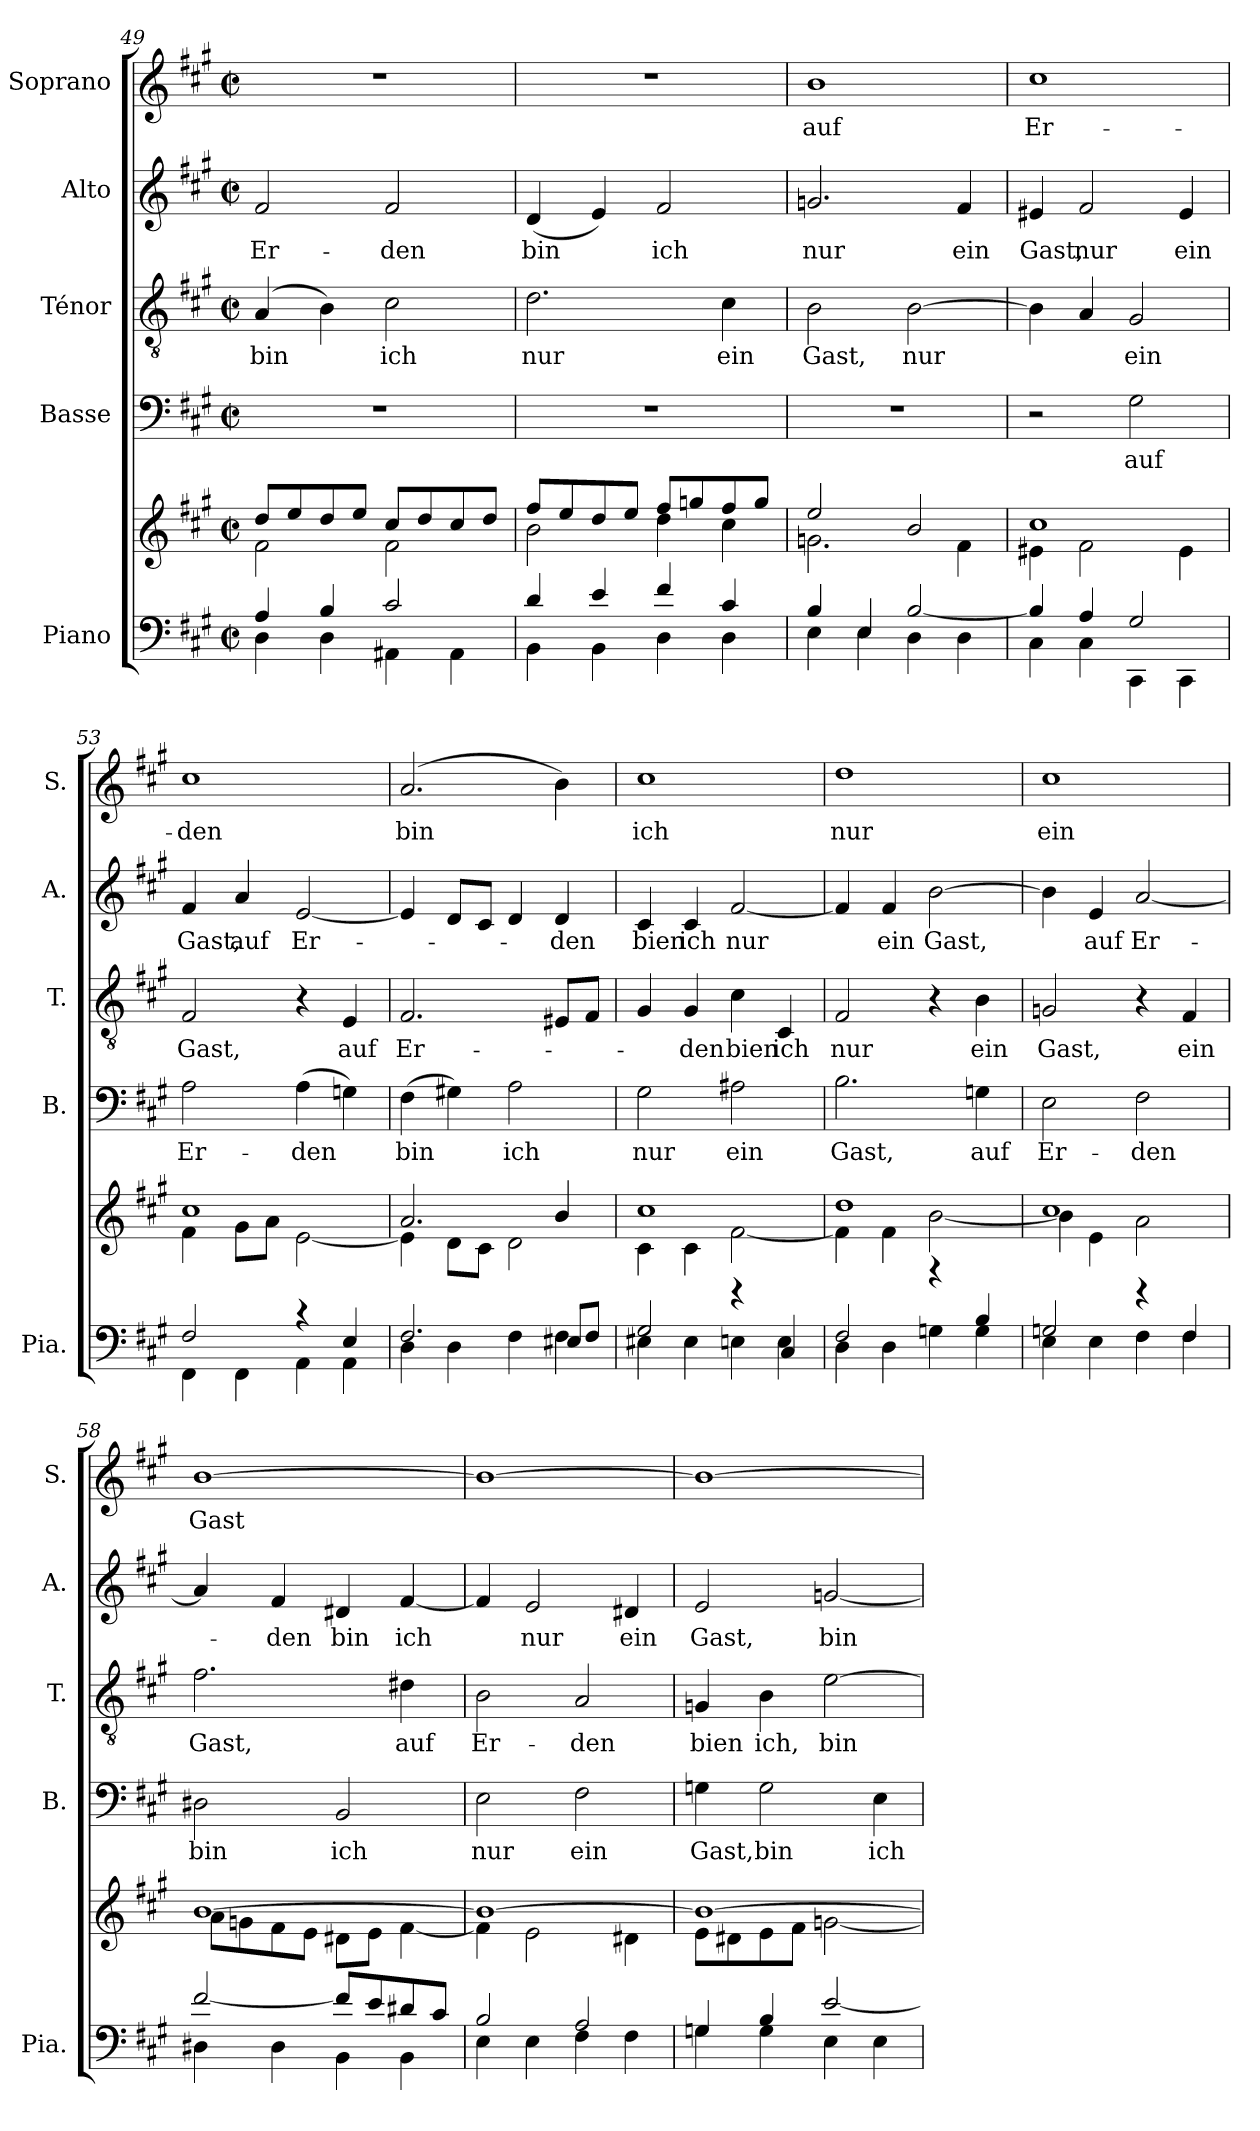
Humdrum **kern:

**kern	**kern	**kern	**text	**kern	**text	**kern	**text	**kern	**text
*part5	*part5	*part4	*part4	*part3	*part3	*part2	*part2	*part1	*part1
*staff6	*staff5	*staff4	*staff4	*staff3	*staff3	*staff2	*staff2	*staff1	*staff1
*I"Piano	*	*I"Basse	*	*I"Ténor	*	*I"Alto	*	*I"Soprano	*
*I'Pia.	*	*I'B.	*	*I'T.	*	*I'A.	*	*I'S.	*
*clefF4	*clefG2	*clefF4	*	*clefGv2	*	*clefG2	*	*clefG2	*
*k[f#c#g#]	*k[f#c#g#]	*k[f#c#g#]	*	*k[f#c#g#]	*	*k[f#c#g#]	*	*k[f#c#g#]	*
*M2/2	*M2/2	*M2/2	*	*M2/2	*	*M2/2	*	*M2/2	*
*met(c|)	*met(c|)	*met(c|)	*	*met(c|)	*	*met(c|)	*	*met(c|)	*
=49	=49	=49	=49	=49	=49	=49	=49	=49	=49
*^	*^	*	*	*	*	*	*	*	*
4D\	4A/	8dd/L	2f#\	1r	.	(4A/	bin	2f#/	Er-	1r	.
.	.	8ee/	.	.	.	.	.	.	.	.	.
4D\	4B/	8dd/	.	.	.	4B\)	.	.	.	.	.
.	.	8ee/J	.	.	.	.	.	.	.	.	.
4AA#X\	2c#/	8cc#/L	2f#\	.	.	2c#\	ich	2f#/	-den	.	.
.	.	8dd/	.	.	.	.	.	.	.	.	.
4AA#\	.	8cc#/	.	.	.	.	.	.	.	.	.
.	.	8dd/J	.	.	.	.	.	.	.	.	.
!!LO:LB:g=z
=50	=50	=50	=50	=50	=50	=50	=50	=50	=50	=50	=50
4BB\	4d/	8ff#/L	2b\	1r	.	2.d\	nur	(4d/	bin	1r	.
.	.	8ee/	.	.	.	.	.	.	.	.	.
4BB\	4e/	8dd/	.	.	.	.	.	4e/)	.	.	.
.	.	8ee/J	.	.	.	.	.	.	.	.	.
4D\	4f#/	8ff#/L	4dd\	.	.	.	.	2f#/	ich	.	.
.	.	8ggn/	.	.	.	.	.	.	.	.	.
4D\	4c#/	8ff#/	4cc#\	.	.	4c#\	ein	.	.	.	.
.	.	8gg/J	.	.	.	.	.	.	.	.	.
=51	=51	=51	=51	=51	=51	=51	=51	=51	=51	=51	=51
4E\	4B/	2ee/	2.gn\	1r	.	2B\	Gast,	2.gn/	nur	1b	auf
4E\	4E/	.	.	.	.	.	.	.	.	.	.
4D\	[2B/	2b/	.	.	.	[2B\	nur	.	.	.	.
4D\	.	.	4f#\	.	.	.	.	4f#/	ein	.	.
=52	=52	=52	=52	=52	=52	=52	=52	=52	=52	=52	=52
4C#\	4B/]	1cc#	4e#X\	2r	.	4B\]	.	4e#X/	Gast,	1cc#	Er-
4C#\	4A/	.	2f#\	.	.	4A/	.	2f#/	nur	.	.
4CC#\	2G#/	.	.	2G#\	auf	2G#/	ein	.	.	.	.
4CC#\	.	.	4e#\	.	.	.	.	4e#/	ein	.	.
=53	=53	=53	=53	=53	=53	=53	=53	=53	=53	=53	=53
4FF#\	2F#/	1cc#	4f#\	2A\	Er-	2F#/	Gast,	4f#/	Gast,	1cc#	-den
4FF#\	.	.	8g#\L	.	.	.	.	4a/	auf	.	.
.	.	.	8a\J	.	.	.	.	.	.	.	.
4AA\	4rc	.	[2e\	(4A\	-den	4r	.	[2e/	Er-	.	.
4AA\	4E/	.	.	4Gn\)	.	4E/	auf	.	.	.	.
=54	=54	=54	=54	=54	=54	=54	=54	=54	=54	=54	=54
4D\	2.F#/	2.a/	4e\]	(4F#\	bin	2.F#/	Er-	4e/]	.	(2.a/	bin
4D\	.	.	8d\L	4G#X\)	.	.	.	8d/L	.	.	.
.	.	.	8c#\J	.	.	.	.	8c#/J	.	.	.
4F#\	.	.	2d\	2A\	ich	.	.	4d/	.	.	.
4F#\	8E#X/L	4b/	.	.	.	8E#X/L	.	4d/	-den	4b\)	.
.	8F#/J	.	.	.	.	8F#/J	.	.	.	.	.
!!LO:PB:g=z
=55	=55	=55	=55	=55	=55	=55	=55	=55	=55	=55	=55
4E#X\	2G#/	1cc#	4c#\	2G#\	nur	4G#/	.	4c#/	bien	1cc#	ich
4E#\	.	.	4c#\	.	.	4G#/	-den	4c#/	ich	.	.
4En\	4rg	.	[2f#\	2A#X\	ein	4c#\	bien	[2f#/	nur	.	.
4E\	4C#/	.	.	.	.	4C#/	ich	.	.	.	.
=56	=56	=56	=56	=56	=56	=56	=56	=56	=56	=56	=56
4D\	2F#/	1dd	4f#\]	2.B\	Gast,	2F#/	nur	4f#/]	.	1dd	nur
4D\	.	.	4f#\	.	.	.	.	4f#/	ein	.	.
4Gn\	4rdd	.	[2b\	.	.	4r	.	[2b\	Gast,	.	.
4G\	4B/	.	.	4Gn\	auf	4B\	ein	.	.	.	.
=57	=57	=57	=57	=57	=57	=57	=57	=57	=57	=57	=57
4E\	2Gn/	1cc#	4b\]	2E\	Er-	2Gn/	Gast,	4b\]	.	1cc#	ein
4E\	.	.	4e\	.	.	.	.	4e/	auf	.	.
4F#\	4rg	.	2a\	2F#\	-den	4r	.	[2a/	Er-	.	.
4F#\	4F#/	.	.	.	.	4F#/	ein	.	.	.	.
=58	=58	=58	=58	=58	=58	=58	=58	=58	=58	=58	=58
4D#X\	[2f#/	[1b	8a\L	2D#X\	bin	2.f#\	Gast,	4a/]	.	[1b	Gast
.	.	.	8gn\	.	.	.	.	.	.	.	.
4D#\	.	.	8f#\	.	.	.	.	4f#/	-den	.	.
.	.	.	8e\J	.	.	.	.	.	.	.	.
4BB\	8f#/L]	.	8d#X\L	2BB/	ich	.	.	4d#X/	bin	.	.
.	8e/	.	8e\J	.	.	.	.	.	.	.	.
4BB\	8d#X/	.	[4f#\	.	.	4d#X\	auf	[4f#/	ich	.	.
.	8c#/J	.	.	.	.	.	.	.	.	.	.
=59	=59	=59	=59	=59	=59	=59	=59	=59	=59	=59	=59
4E\	2B/	1b_	4f#\]	2E\	nur	2B\	Er-	4f#/]	.	1b_	.
4E\	.	.	2e\	.	.	.	.	2e/	nur	.	.
4F#\	2A/	.	.	2F#\	ein	2A/	-den	.	.	.	.
4F#\	.	.	4d#X\	.	.	.	.	4d#X/	ein	.	.
!!LO:LB:g=z
=60	=60	=60	=60	=60	=60	=60	=60	=60	=60	=60	=60
4Gn\	4G/	1b_	8e\L	4Gn\	Gast,	4Gn/	bien	2e/	Gast,	1b_	.
.	.	.	8d#X\	.	.	.	.	.	.	.	.
4G\	4B/	.	8e\	2G\	bin	4B\	ich,	.	.	.	.
.	.	.	8f#\J	.	.	.	.	.	.	.	.
4E\	[2e/	.	[2gn\	.	.	[2e\	bin	[2gn/	bin	.	.
4E\	.	.	.	4E\	ich	.	.	.	.	.	.
*v	*v	*	*	*	*	*	*	*	*	*	*
*	*v	*v	*	*	*	*	*	*	*	*
=	=	=	=	=	=	=	=	=	=
*-	*-	*-	*-	*-	*-	*-	*-	*-	*-
